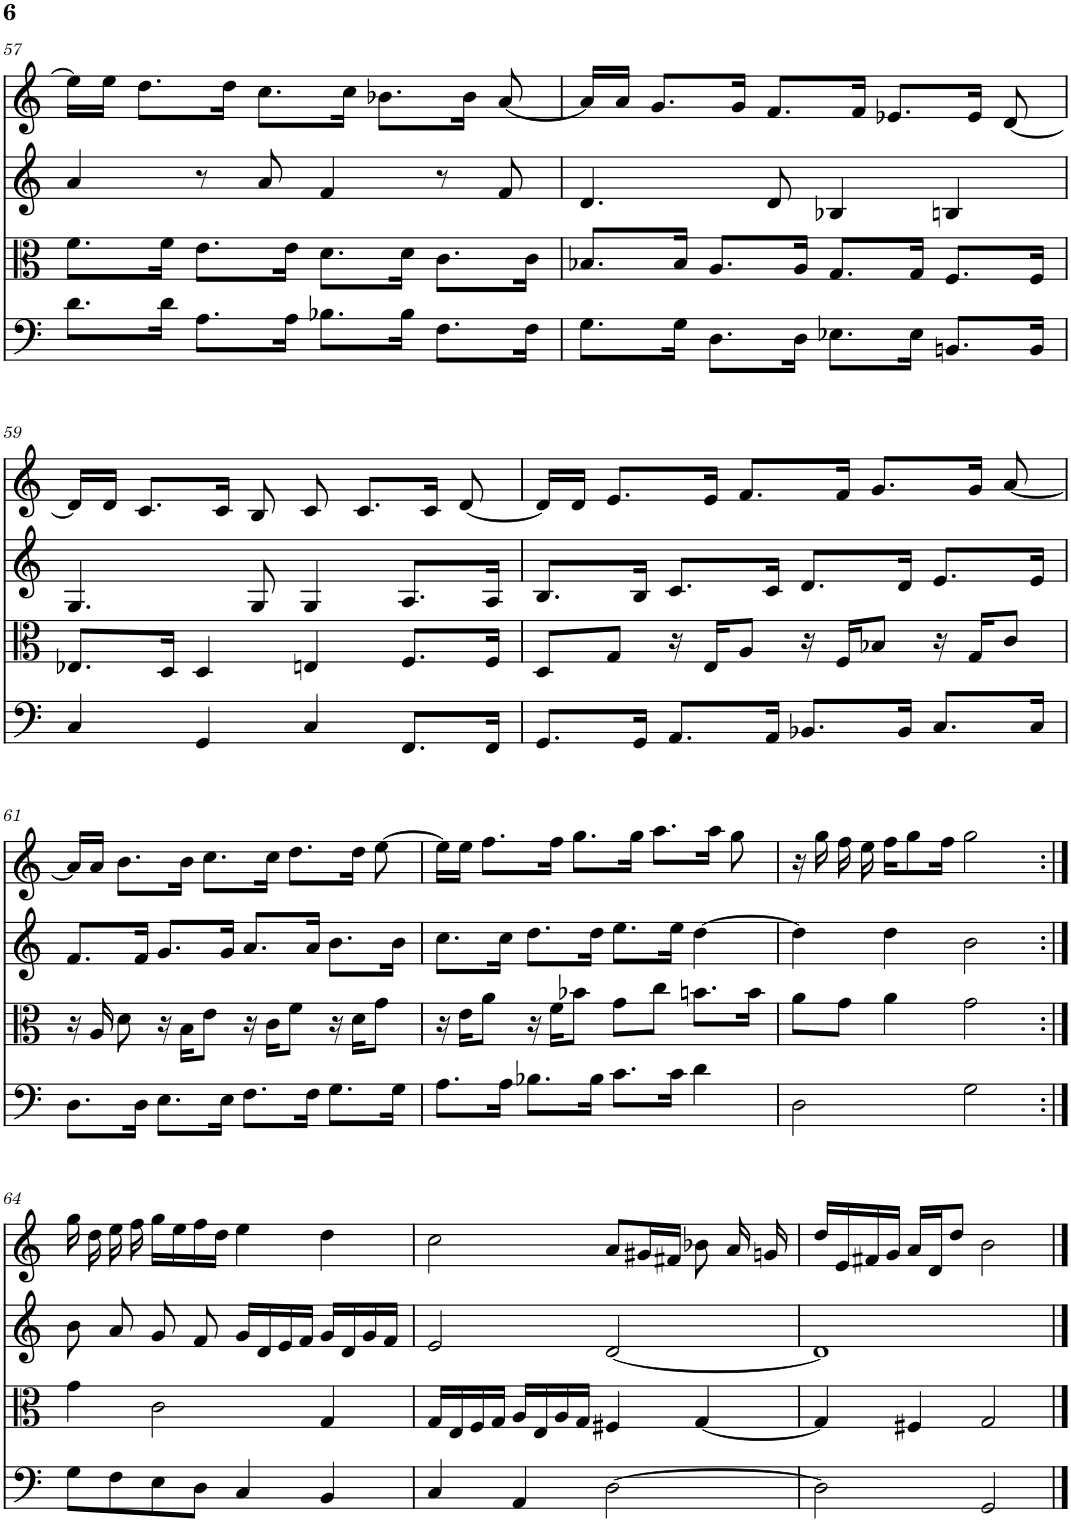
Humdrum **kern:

**kern	**kern	**kern	**kern
*part4	*part3	*part2	*part1
*staff4	*staff3	*staff2	*staff1
*I"Piano	*I"Piano	*I"Piano	*I"Piano
*I'Pno	*I'Pno	*I'Pno	*I'Pno
!!LO:PB:g=z
*clefF4	*clefC3	*clefG2	*clefG2
*k[]	*k[]	*k[]	*k[]
*M2/2	*M2/2	*M2/2	*M2/2
*met(c|)	*met(c|)	*met(c|)	*met(c|)
=57	=57	=57	=57
8.d\L	8.f\L	4a/	16ee\LL]
.	.	.	16ee\JJ
.	.	.	8.dd\L
16d\Jk	16f\Jk	.	.
8.A\L	8.e\L	8r	.
.	.	.	16dd\Jk
.	.	8a/	8.cc\L
16A\Jk	16e\Jk	.	.
8.B-X\L	8.d\L	4f/	.
.	.	.	16cc\Jk
.	.	.	8.b-X\L
16B-\Jk	16d\Jk	.	.
8.F\L	8.c\L	8r	.
.	.	.	16b-\Jk
.	.	8f/	[8a/
16F\Jk	16c\Jk	.	.
=58	=58	=58	=58
8.G\L	8.B-X/L	4.d/	16a/LL]
.	.	.	16a/JJ
.	.	.	8.g/L
16G\Jk	16B-/Jk	.	.
8.D\L	8.A/L	.	.
.	.	.	16g/Jk
.	.	8d/	8.f/L
16D\Jk	16A/Jk	.	.
8.E-X\L	8.G/L	4B-X/	.
.	.	.	16f/Jk
.	.	.	8.e-X/L
16E-\Jk	16G/Jk	.	.
8.BBn/L	8.F/L	4Bn/	.
.	.	.	16e-/Jk
.	.	.	[8d/
16BB/Jk	16F/Jk	.	.
!!LO:LB:g=z
=59	=59	=59	=59
4C/	8.E-X/L	4.G/	16d/LL]
.	.	.	16d/JJ
.	.	.	8.c/L
.	16D/Jk	.	.
4GG/	4D/	.	.
.	.	.	16c/Jk
.	.	8G/	8B/
4C/	4En/	4G/	8c/
.	.	.	8.c/L
8.FF/L	8.F/L	8.A/L	.
.	.	.	16c/Jk
.	.	.	[8d/
16FF/Jk	16F/Jk	16A/Jk	.
=60	=60	=60	=60
8.GG/L	8D/L	8.B/L	16d/LL]
.	.	.	16d/JJ
.	8G/J	.	8.e/L
16GG/Jk	.	16B/Jk	.
8.AA/L	16r	8.c/L	.
.	16E/KL	.	16e/Jk
.	8A/J	.	8.f/L
16AA/Jk	.	16c/Jk	.
8.BB-X/L	16r	8.d/L	.
.	16F/KL	.	16f/Jk
.	8B-X/J	.	8.g/L
16BB-/Jk	.	16d/Jk	.
8.C/L	16r	8.e/L	.
.	16G/KL	.	16g/Jk
.	8c/J	.	[8a/
16C/Jk	.	16e/Jk	.
!!LO:LB:g=z
=61	=61	=61	=61
8.D\L	16r	8.f/L	16a/LL]
.	16A/	.	16a/JJ
.	8d\	.	8.b\L
16D\Jk	.	16f/Jk	.
8.E\L	16r	8.g/L	.
.	16B\KL	.	16b\Jk
.	8e\J	.	8.cc\L
16E\Jk	.	16g/Jk	.
8.F\L	16r	8.a/L	.
.	16c\KL	.	16cc\Jk
.	8f\J	.	8.dd\L
16F\Jk	.	16a/Jk	.
8.G\L	16r	8.b\L	.
.	16d\KL	.	16dd\Jk
.	8g\J	.	[8ee\
16G\Jk	.	16b\Jk	.
=62	=62	=62	=62
8.A\L	16r	8.cc\L	16ee\LL]
.	16e\KL	.	16ee\JJ
.	8a\J	.	8.ff\L
16A\Jk	.	16cc\Jk	.
8.B-X\L	16r	8.dd\L	.
.	16f\KL	.	16ff\Jk
.	8b-X\J	.	8.gg\L
16B-\Jk	.	16dd\Jk	.
8.c\L	8g\L	8.ee\L	.
.	.	.	16gg\Jk
.	8cc\J	.	8.aa\L
16c\Jk	.	16ee\Jk	.
4d\	8.bn\L	[4dd\	.
.	.	.	16aa\Jk
.	.	.	8gg\
.	16b\Jk	.	.
=63	=63	=63	=63
2D\	8a\L	4dd\]	16r
.	.	.	16gg\
.	8g\J	.	16ff\
.	.	.	16ee\
.	4a\	4dd\	16ff\KL
.	.	.	8gg\
.	.	.	16ff\Jk
2G\	2g\	2b\	2gg\
!!LO:LB:g=z
=64:|!	=64:|!	=64:|!	=64:|!
8G\L	4g\	8b\	16gg\
.	.	.	16dd\
8F\	.	8a/	16ee\
.	.	.	16ff\
8E\	2c\	8g/	16gg\LL
.	.	.	16ee\
8D\J	.	8f/	16ff\
.	.	.	16dd\JJ
4C/	.	16g/LL	4ee\
.	.	16d/	.
.	.	16e/	.
.	.	16f/JJ	.
4BB/	4G/	16g/LL	4dd\
.	.	16d/	.
.	.	16g/	.
.	.	16f/JJ	.
=65	=65	=65	=65
4C/	16G/LL	2e/	2cc\
.	16E/	.	.
.	16F/	.	.
.	16G/JJ	.	.
4AA/	16A/LL	.	.
.	16E/	.	.
.	16A/	.	.
.	16G/JJ	.	.
[2D\	4F#X/	[2d/	8a/L
.	.	.	16g#X/L
.	.	.	16f#X/JJ
.	[4G/	.	8b-X\
.	.	.	16a/
.	.	.	16gn/
=66	=66	=66	=66
2D\]	4G/]	1d]	16dd/LL
.	.	.	16e/
.	.	.	16f#X/
.	.	.	16g/JJ
.	4F#X/	.	16a/LL
.	.	.	16d/J
.	.	.	8dd/J
2GG/	2G/	.	2b\
==	==	==	==
*-	*-	*-	*-
